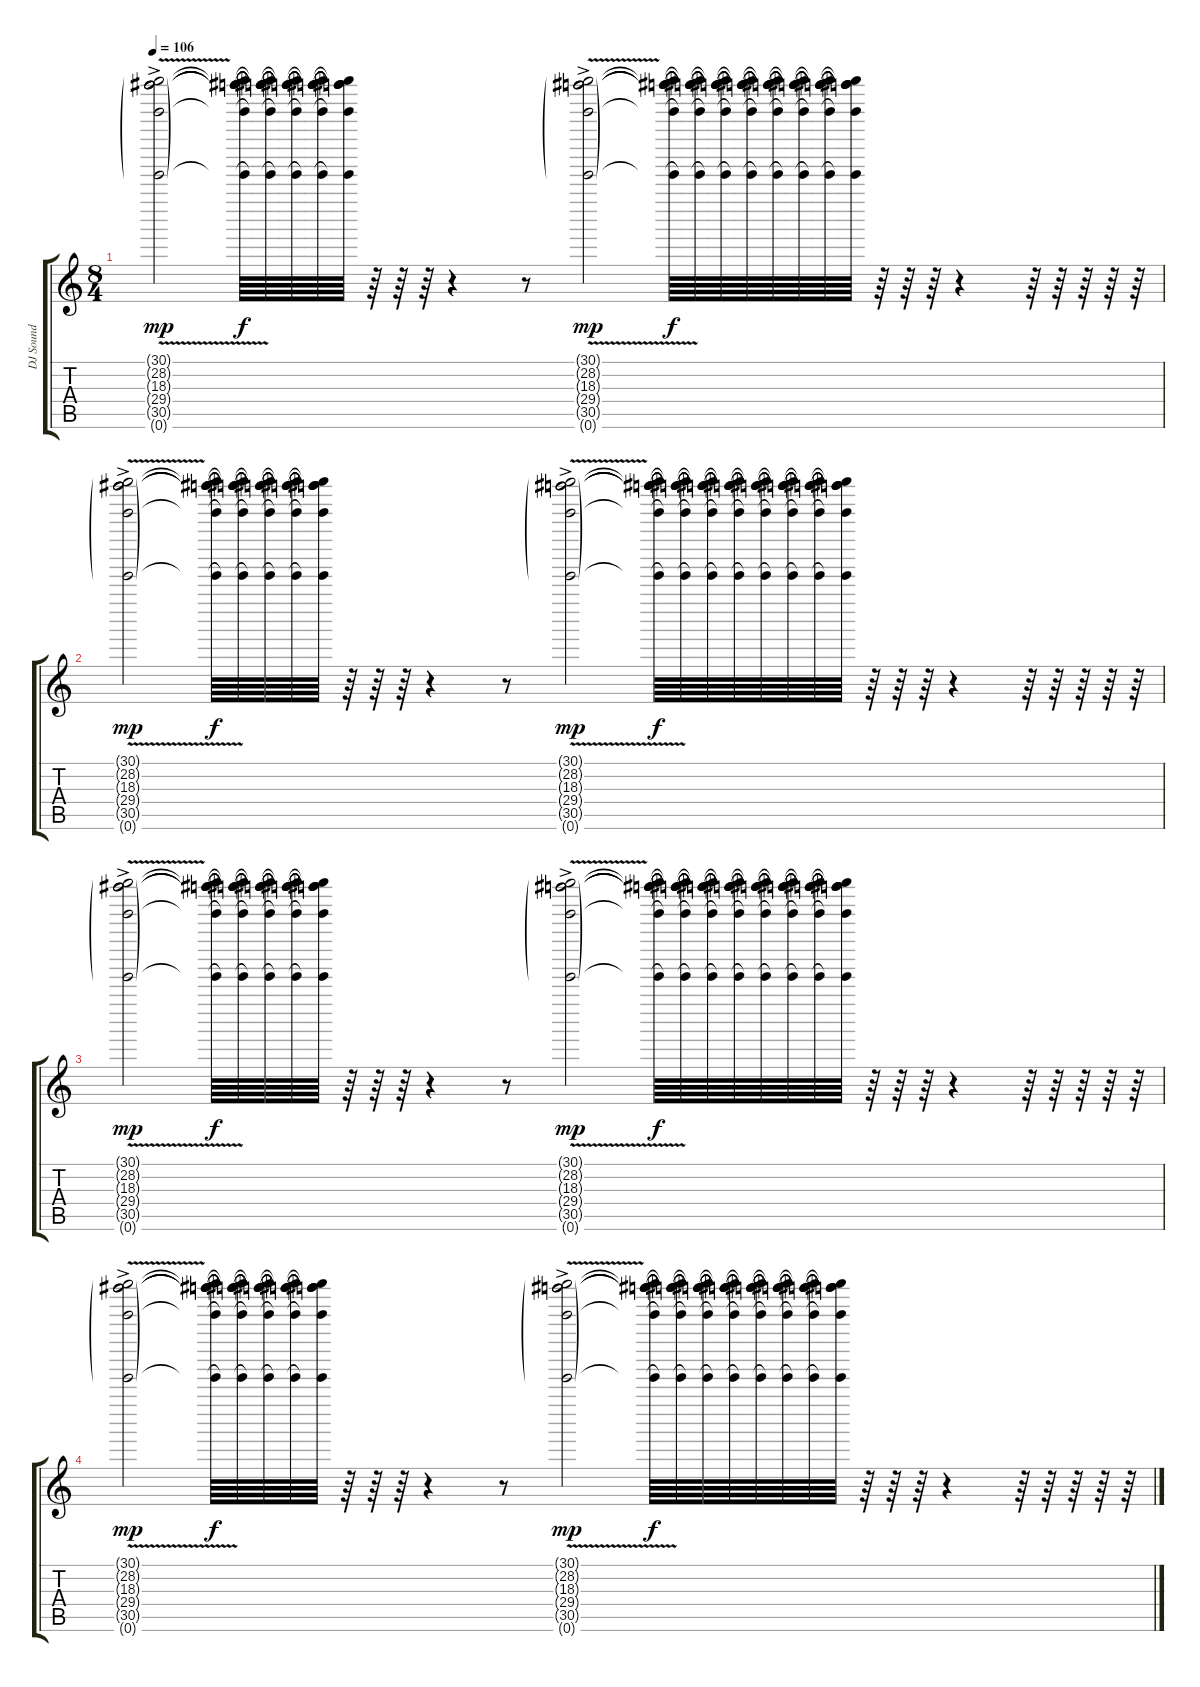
\track ("DJ Sound" "DJ Sound") {instrument seashore}
\staff {score tabs}
\tuning (Bb8 Bb8 Bb8 Bb8 A8 E8) {hide}
\ts (8 4)
\tempo 106
\clef g2
\ks c
(30.1{v g ac} 28.2{v g ac} 18.3{g} 29.4{g} 30.5{g} 0.6{g}).2{dy mp} (30.1{t} 28.2{t} 18.3{t} 29.4{t} 30.5{t} 0.6{t}).64{dy f} (30.1{t} 28.2{t} 18.3{t} 29.4{t} 30.5{t} 0.6{t}).64 (30.1{t} 28.2{t} 18.3{t} 29.4{t} 30.5{t} 0.6{t}).64 (30.1{t} 28.2{t} 18.3{t} 29.4{t} 30.5{t} 0.6{t}).64 (30.1{t} 28.2{t} 18.3{t} 29.4{t} 30.5{t} 0.6{t}).64 r.64 r.64 r.64 r.4 r.8 (30.1{v g ac} 28.2{v g ac} 18.3{g} 29.4{g} 30.5{g} 0.6{g}).2{dy mp} (30.1{t} 28.2{t} 18.3{t} 29.4{t} 30.5{t} 0.6{t}).64{dy f} (30.1{t} 28.2{t} 18.3{t} 29.4{t} 30.5{t} 0.6{t}).64 (30.1{t} 28.2{t} 18.3{t} 29.4{t} 30.5{t} 0.6{t}).64 (30.1{t} 28.2{t} 18.3{t} 29.4{t} 30.5{t} 0.6{t}).64 (30.1{t} 28.2{t} 18.3{t} 29.4{t} 30.5{t} 0.6{t}).64 (30.1{t} 28.2{t} 18.3{t} 29.4{t} 30.5{t} 0.6{t}).64 (30.1{t} 28.2{t} 18.3{t} 29.4{t} 30.5{t} 0.6{t}).64 (30.1{t} 28.2{t} 18.3{t} 29.4{t} 30.5{t} 0.6{t}).64 r.64 r.64 r.64 r.4 r.64 r.64 r.64 r.64 r.64 |
(30.1{v g ac} 28.2{v g ac} 18.3{g} 29.4{g} 30.5{g} 0.6{g}).2{dy mp} (30.1{t} 28.2{t} 18.3{t} 29.4{t} 30.5{t} 0.6{t}).64{dy f} (30.1{t} 28.2{t} 18.3{t} 29.4{t} 30.5{t} 0.6{t}).64 (30.1{t} 28.2{t} 18.3{t} 29.4{t} 30.5{t} 0.6{t}).64 (30.1{t} 28.2{t} 18.3{t} 29.4{t} 30.5{t} 0.6{t}).64 (30.1{t} 28.2{t} 18.3{t} 29.4{t} 30.5{t} 0.6{t}).64 r.64 r.64 r.64 r.4 r.8 (30.1{v g ac} 28.2{v g ac} 18.3{g} 29.4{g} 30.5{g} 0.6{g}).2{dy mp} (30.1{t} 28.2{t} 18.3{t} 29.4{t} 30.5{t} 0.6{t}).64{dy f} (30.1{t} 28.2{t} 18.3{t} 29.4{t} 30.5{t} 0.6{t}).64 (30.1{t} 28.2{t} 18.3{t} 29.4{t} 30.5{t} 0.6{t}).64 (30.1{t} 28.2{t} 18.3{t} 29.4{t} 30.5{t} 0.6{t}).64 (30.1{t} 28.2{t} 18.3{t} 29.4{t} 30.5{t} 0.6{t}).64 (30.1{t} 28.2{t} 18.3{t} 29.4{t} 30.5{t} 0.6{t}).64 (30.1{t} 28.2{t} 18.3{t} 29.4{t} 30.5{t} 0.6{t}).64 (30.1{t} 28.2{t} 18.3{t} 29.4{t} 30.5{t} 0.6{t}).64 r.64 r.64 r.64 r.4 r.64 r.64 r.64 r.64 r.64 |
(30.1{v g ac} 28.2{v g ac} 18.3{g} 29.4{g} 30.5{g} 0.6{g}).2{dy mp} (30.1{t} 28.2{t} 18.3{t} 29.4{t} 30.5{t} 0.6{t}).64{dy f} (30.1{t} 28.2{t} 18.3{t} 29.4{t} 30.5{t} 0.6{t}).64 (30.1{t} 28.2{t} 18.3{t} 29.4{t} 30.5{t} 0.6{t}).64 (30.1{t} 28.2{t} 18.3{t} 29.4{t} 30.5{t} 0.6{t}).64 (30.1{t} 28.2{t} 18.3{t} 29.4{t} 30.5{t} 0.6{t}).64 r.64 r.64 r.64 r.4 r.8 (30.1{v g ac} 28.2{v g ac} 18.3{g} 29.4{g} 30.5{g} 0.6{g}).2{dy mp} (30.1{t} 28.2{t} 18.3{t} 29.4{t} 30.5{t} 0.6{t}).64{dy f} (30.1{t} 28.2{t} 18.3{t} 29.4{t} 30.5{t} 0.6{t}).64 (30.1{t} 28.2{t} 18.3{t} 29.4{t} 30.5{t} 0.6{t}).64 (30.1{t} 28.2{t} 18.3{t} 29.4{t} 30.5{t} 0.6{t}).64 (30.1{t} 28.2{t} 18.3{t} 29.4{t} 30.5{t} 0.6{t}).64 (30.1{t} 28.2{t} 18.3{t} 29.4{t} 30.5{t} 0.6{t}).64 (30.1{t} 28.2{t} 18.3{t} 29.4{t} 30.5{t} 0.6{t}).64 (30.1{t} 28.2{t} 18.3{t} 29.4{t} 30.5{t} 0.6{t}).64 r.64 r.64 r.64 r.4 r.64 r.64 r.64 r.64 r.64 |
(30.1{v g ac} 28.2{v g ac} 18.3{g} 29.4{g} 30.5{g} 0.6{g}).2{dy mp} (30.1{t} 28.2{t} 18.3{t} 29.4{t} 30.5{t} 0.6{t}).64{dy f} (30.1{t} 28.2{t} 18.3{t} 29.4{t} 30.5{t} 0.6{t}).64 (30.1{t} 28.2{t} 18.3{t} 29.4{t} 30.5{t} 0.6{t}).64 (30.1{t} 28.2{t} 18.3{t} 29.4{t} 30.5{t} 0.6{t}).64 (30.1{t} 28.2{t} 18.3{t} 29.4{t} 30.5{t} 0.6{t}).64 r.64 r.64 r.64 r.4 r.8 (30.1{v g ac} 28.2{v g ac} 18.3{g} 29.4{g} 30.5{g} 0.6{g}).2{dy mp} (30.1{t} 28.2{t} 18.3{t} 29.4{t} 30.5{t} 0.6{t}).64{dy f} (30.1{t} 28.2{t} 18.3{t} 29.4{t} 30.5{t} 0.6{t}).64 (30.1{t} 28.2{t} 18.3{t} 29.4{t} 30.5{t} 0.6{t}).64 (30.1{t} 28.2{t} 18.3{t} 29.4{t} 30.5{t} 0.6{t}).64 (30.1{t} 28.2{t} 18.3{t} 29.4{t} 30.5{t} 0.6{t}).64 (30.1{t} 28.2{t} 18.3{t} 29.4{t} 30.5{t} 0.6{t}).64 (30.1{t} 28.2{t} 18.3{t} 29.4{t} 30.5{t} 0.6{t}).64 (30.1{t} 28.2{t} 18.3{t} 29.4{t} 30.5{t} 0.6{t}).64 r.64 r.64 r.64 r.4 r.64 r.64 r.64 r.64 r.64
